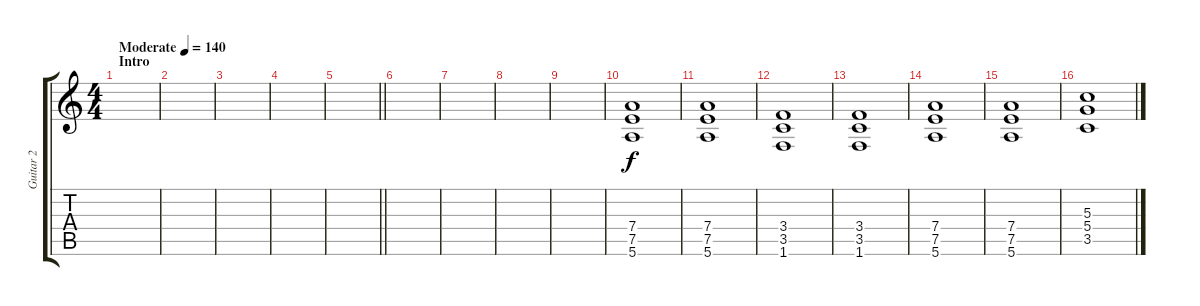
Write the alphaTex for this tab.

\track ("Guitar 2" "Guitar 2") {instrument distortionguitar}
\staff {score tabs}
\tuning (E4 B3 G3 D3 A2 E2) {hide}
\ts (4 4)
\section ("" "Intro")
\tempo (140 "Moderate")
\clef g2
\ks c
|
|
|
|
\barLineRight lightlight
|
|
|
|
|
(7.4 7.5 5.6).1 |
(7.4 7.5 5.6).1 |
(3.4 3.5 1.6).1 |
(3.4 3.5 1.6).1 |
(7.4 7.5 5.6).1 |
(7.4 7.5 5.6).1 |
(5.3 5.4 3.5).1
